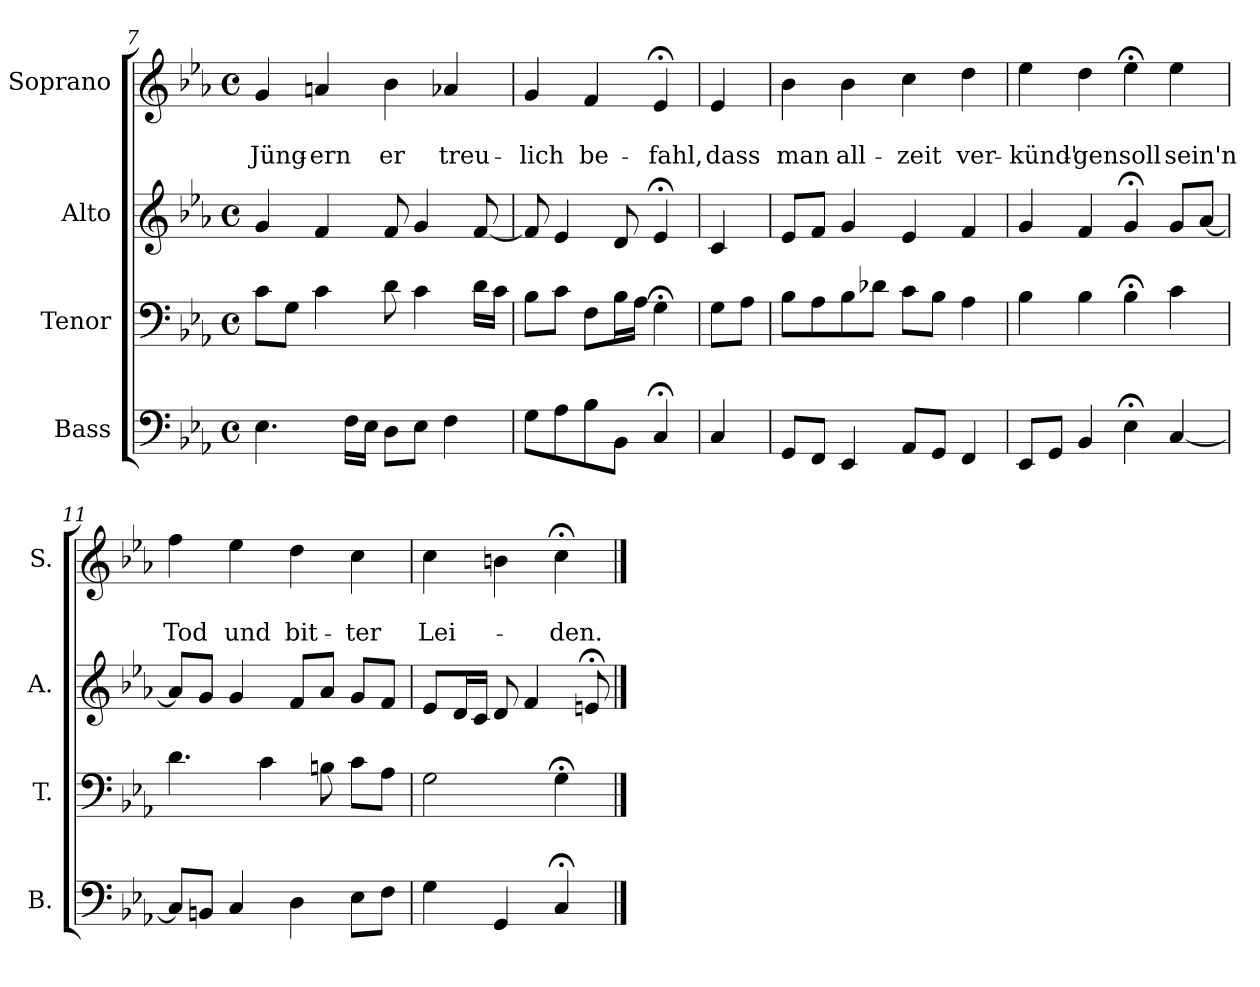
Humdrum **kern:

**kern	**kern	**kern	**kern	**text	**text
*part4	*part3	*part2	*part1	*part1	*part1
*staff4	*staff3	*staff2	*staff1	*staff1	*staff1
*I"Bass	*I"Tenor	*I"Alto	*I"Soprano	*	*
*I'B.	*I'T.	*I'A.	*I'S.	*	*
*clefF4	*clefF4	*clefG2	*clefG2	*	*
*k[b-e-a-]	*k[b-e-a-]	*k[b-e-a-]	*k[b-e-a-]	*	*
*E-:	*E-:	*E-:	*c:	*	*
*M4/4	*M4/4	*M4/4	*M4/4	*	*
*met(c)	*met(c)	*met(c)	*met(c)	*	*
=7	=7	=7	=7	=7	=7
4.E-\	8c\L	4g/	4g/	.	Jüng-
.	8G\J	.	.	.	.
.	4c\	4f/	4an/	.	-ern
16F\LL	.	.	.	.	.
16E-\JJ	.	.	.	.	.
8D\L	8d\	8f/	4b-\	.	er
8E-\J	4c\	4g/	.	.	.
4F\	.	.	4a-X/	.	treu-
.	16d\LL	[8f/	.	.	.
.	16c\JJ	.	.	.	.
=8	=8	=8	=8	=8	=8
8G\L	8B-\L	8f/]	4g/	.	-lich
8A-\	8c\J	4e-/	.	.	.
8B-\	8F\L	.	4f/	.	be-
8BB-\J	16B-\L	8d/	.	.	.
.	16A-\JJ	.	.	.	.
4C;</	4G;<\	4e-;</	4e-;</	.	-fahl,
!!LO:PB:g=z
=8a	=8a	=8a	=8a	=8a	=8a
4C/	8G\L	4c/	4e-/	.	dass
.	8A-\J	.	.	.	.
=9	=9	=9	=9	=9	=9
8GG/L	8B-\L	8e-/L	4b-\	.	man
8FF/J	8A-\	8f/J	.	.	.
4EE-/	8B-\	4g/	4b-\	.	all-
.	8d-X\J	.	.	.	.
8AA-/L	8c\L	4e-/	4cc\	.	-zeit
8GG/J	8B-\J	.	.	.	.
4FF/	4A-\	4f/	4dd\	.	ver-
=10	=10	=10	=10	=10	=10
8EE-/L	4B-\	4g/	4ee-\	.	-künd'-
8GG/J	.	.	.	.	.
4BB-/	4B-\	4f/	4dd\	.	-gen
4E-;<\	4B-;<\	4g;</	4ee-;<\	.	soll
[4C/	4c\	8g/L	4ee-\	.	sein'n
.	.	[8a-/J	.	.	.
=11	=11	=11	=11	=11	=11
8C/L]	4.d\	8a-/L]	4ff\	.	Tod
8BBn/J	.	8g/J	.	.	.
4C/	.	4g/	4ee-\	.	und
.	4c\	.	.	.	.
4D\	.	8f/L	4dd\	.	bit-
.	8Bn\	8a-/J	.	.	.
8E-\L	8c\L	8g/L	4cc\	.	-ter
8F\J	8A-\J	8f/J	.	.	.
=12	=12	=12	=12	=12	=12
4G\	2G\	8e-/L	4cc\	.	Lei-
.	.	16d/L	.	.	.
.	.	16c/JJ	.	.	.
4GG/	.	8d/	4bn\	.	.
.	.	4f/	.	.	.
4C;</	4G;<\	.	4cc;<\	.	-den.
.	.	8en;</	.	.	.
==	==	==	==	==	==
*-	*-	*-	*-	*-	*-
